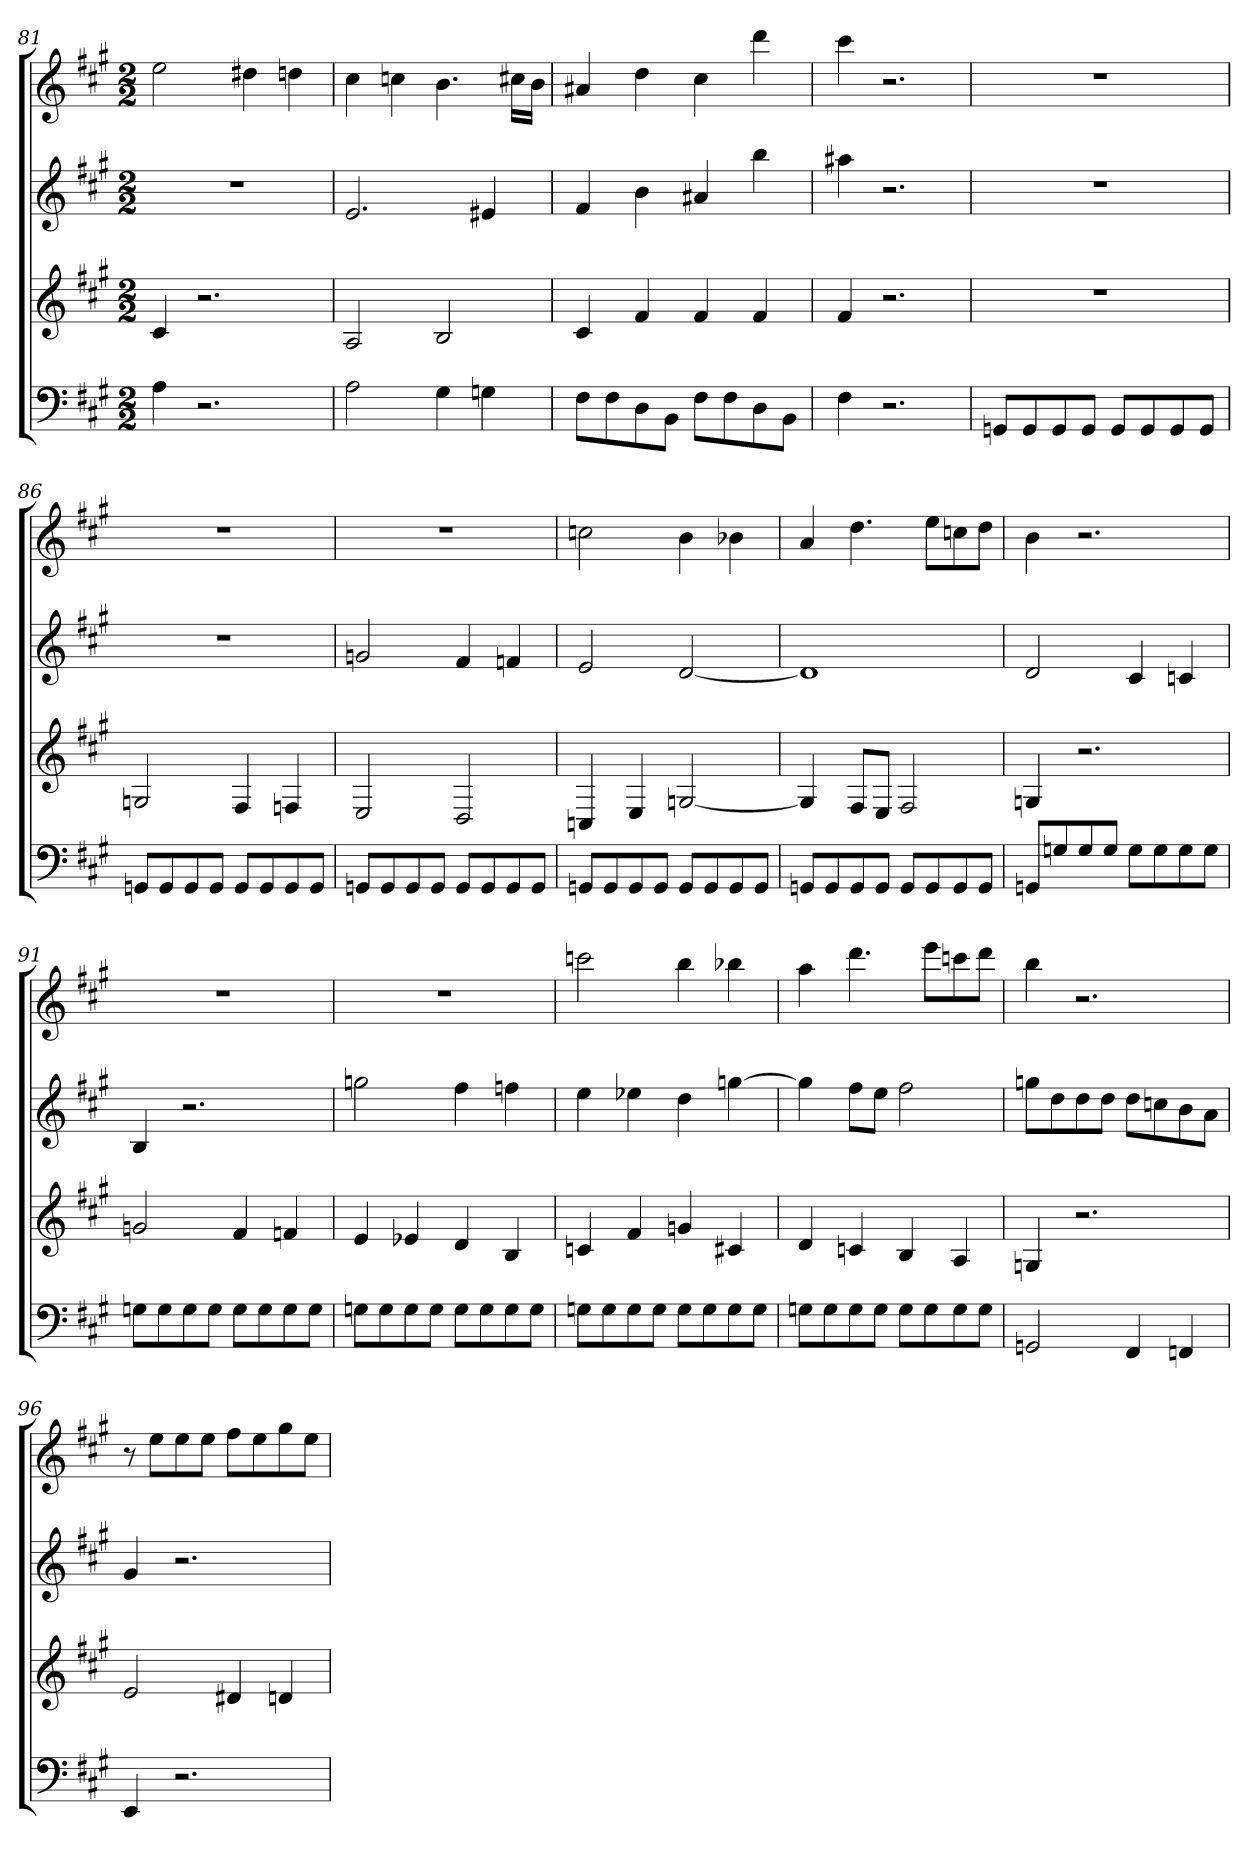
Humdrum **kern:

**kern	**kern	**kern	**kern
*part4	*part3	*part2	*part1
*staff4	*staff3	*staff2	*staff1
*k[f#c#g#]	*k[f#c#g#]	*k[f#c#g#]	*k[f#c#g#]
*A:	*A:	*A:	*A:
*M2/2	*M2/2	*M2/2	*M2/2
=81	=81	=81	=81
4A	4c#	1r	2ee
2.r	2.r	.	.
.	.	.	4dd#X
.	.	.	4ddn
=82	=82	=82	=82
2A	2A	2.e	4cc#
.	.	.	4ccn
4G#	2B	.	4.b
4Gn	.	4e#X	.
.	.	.	16cc#XLL
.	.	.	16bJJ
=83	=83	=83	=83
8F#L	4c#	4f#	4a#X
8F#	.	.	.
8D	4f#	4b	4dd
8BBJ	.	.	.
8F#L	4f#	4a#X	4cc#
8F#	.	.	.
8D	4f#	4bb	4ddd
8BBJ	.	.	.
=84	=84	=84	=84
4F#	4f#	4aa#X	4ccc#
2.r	2.r	2.r	2.r
=85	=85	=85	=85
8GGnL	1r	1r	1r
8GG	.	.	.
8GG	.	.	.
8GGJ	.	.	.
8GGL	.	.	.
8GG	.	.	.
8GG	.	.	.
8GGJ	.	.	.
=86	=86	=86	=86
8GGnL	2Gn	1r	1r
8GG	.	.	.
8GG	.	.	.
8GGJ	.	.	.
8GGL	4F#	.	.
8GG	.	.	.
8GG	4Fn	.	.
8GGJ	.	.	.
=87	=87	=87	=87
8GGnL	2E	2gn	1r
8GG	.	.	.
8GG	.	.	.
8GGJ	.	.	.
8GGL	2D	4f#	.
8GG	.	.	.
8GG	.	4fn	.
8GGJ	.	.	.
=88	=88	=88	=88
8GGnL	4Cn	2e	2ccn
8GG	.	.	.
8GG	4E	.	.
8GGJ	.	.	.
8GGL	[2Gn	[2d	4b
8GG	.	.	.
8GG	.	.	4b-X
8GGJ	.	.	.
=89	=89	=89	=89
8GGnL	4G]	1d]	4a
8GG	.	.	.
8GG	8F#L	.	4.dd
8GGJ	8EJ	.	.
8GGL	2F#	.	.
8GG	.	.	8eeL
8GG	.	.	8ccn
8GGJ	.	.	8ddJ
=90	=90	=90	=90
8GGnL	4Gn	2d	4b
8Gn	.	.	.
8G	2.r	.	2.r
8GJ	.	.	.
8GL	.	4c#	.
8G	.	.	.
8G	.	4cn	.
8GJ	.	.	.
=91	=91	=91	=91
8GnL	2gn	4B	1r
8G	.	.	.
8G	.	2.r	.
8GJ	.	.	.
8GL	4f#	.	.
8G	.	.	.
8G	4fn	.	.
8GJ	.	.	.
=92	=92	=92	=92
8GnL	4e	2ggn	1r
8G	.	.	.
8G	4e-X	.	.
8GJ	.	.	.
8GL	4d	4ff#	.
8G	.	.	.
8G	4B	4ffn	.
8GJ	.	.	.
=93	=93	=93	=93
8GnL	4cn	4ee	2cccn
8G	.	.	.
8G	4f#	4ee-X	.
8GJ	.	.	.
8GL	4gn	4dd	4bb
8G	.	.	.
8G	4c#X	[4ggn	4bb-X
8GJ	.	.	.
=94	=94	=94	=94
8GnL	4d	4gg]	4aa
8G	.	.	.
8G	4cn	8ff#L	4.ddd
8GJ	.	8eeJ	.
8GL	4B	2ff#	.
8G	.	.	8eeeL
8G	4A	.	8cccn
8GJ	.	.	8dddJ
=95	=95	=95	=95
2GGn	4Gn	8ggnL	4bb
.	.	8dd	.
.	2.r	8dd	2.r
.	.	8ddJ	.
4FF#	.	8ddL	.
.	.	8ccn	.
4FFn	.	8b	.
.	.	8aJ	.
=96	=96	=96	=96
4EE	2e	4g#	8r
.	.	.	8eeL
2.r	.	2.r	8ee
.	.	.	8eeJ
.	4d#X	.	8ff#L
.	.	.	8ee
.	4dn	.	8gg#
.	.	.	8eeJ
=	=	=	=
*-	*-	*-	*-
